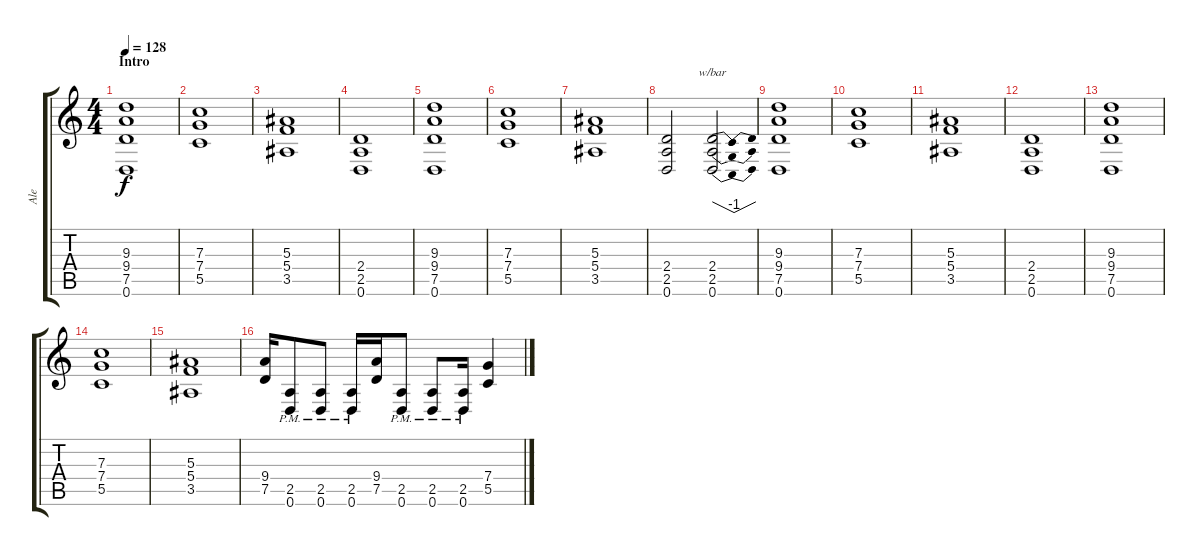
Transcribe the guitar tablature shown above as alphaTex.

\track ("Ale" "Ale") {instrument overdrivenguitar}
\staff {score tabs}
\tuning (D4 A3 F3 C3 G2 D2) {hide}
\ts (4 4)
\section ("" "Intro")
\tempo 128
\clef g2
\ks c
(9.3 9.4 7.5 0.6).1{dy f instrument overdrivenguitar} |
(7.3 7.4 5.5).1 |
(5.3 5.4 3.5).1 |
(2.4 2.5 0.6).1 |
(9.3 9.4 7.5 0.6).1 |
(7.3 7.4 5.5).1 |
(5.3 5.4 3.5).1 |
(2.4 2.5 0.6).2 (2.4 2.5 0.6).2{tbe (dip default 0 0 30 -4 60 0)} |
(9.3 9.4 7.5 0.6).1 |
(7.3 7.4 5.5).1 |
(5.3 5.4 3.5).1 |
(2.4 2.5 0.6).1 |
(9.3 9.4 7.5 0.6).1 |
(7.3 7.4 5.5).1 |
(5.3 5.4 3.5).1 |
(9.4 7.5).16 (2.5{pm} 0.6{pm}).8 (2.5{pm} 0.6{pm}).8 (2.5{pm} 0.6{pm}).16 (9.4 7.5).16 (2.5{pm} 0.6{pm}).8 (2.5{pm} 0.6{pm}).8 (2.5{pm} 0.6{pm}).16 (7.4 5.5).4
